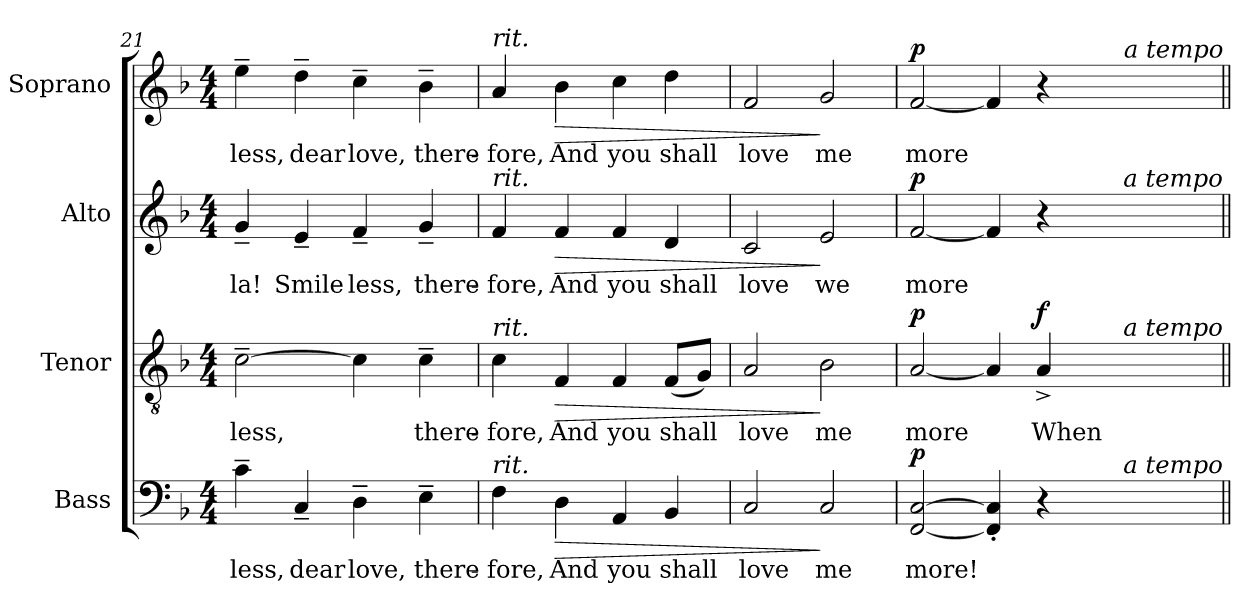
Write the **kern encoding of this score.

**kern	**text	**dynam	**kern	**text	**dynam	**kern	**text	**dynam	**kern	**text	**dynam
*part4	*part4	*part4	*part3	*part3	*part3	*part2	*part2	*part2	*part1	*part1	*part1
*staff4	*staff4	*staff4	*staff3	*staff3	*staff3	*staff2	*staff2	*staff2	*staff1	*staff1	*staff1
*I"Bass	*	*	*I"Tenor	*	*	*I"Alto	*	*	*I"Soprano	*	*
*I'B.	*	*	*I'T.	*	*	*I'A.	*	*	*I'S.	*	*
*clefF4	*	*	*clefGv2	*	*	*clefG2	*	*	*clefG2	*	*
*	*	*	*ITrd7c12	*	*	*	*	*	*	*	*
*k[b-]	*	*	*k[b-]	*	*	*k[b-]	*	*	*k[b-]	*	*
*F:	*	*	*F:	*	*	*F:	*	*	*F:	*	*
*M4/4	*	*	*M4/4	*	*	*M4/4	*	*	*M4/4	*	*
=21	=21	=21	=21	=21	=21	=21	=21	=21	=21	=21	=21
!	!LO:LY:b:color=#000000	!	!	!	!	!	!	!	!	!	!
!	!	!	!	!LO:LY:b:color=#000000	!	!	!	!	!	!	!
!	!	!	!	!	!	!	!LO:LY:b:color=#000000	!	!	!	!
!	!	!	!	!	!	!	!	!	!	!LO:LY:b:color=#000000	!
4c~i\	less,	.	[2C~i\	less,	.	4g~i/	la!	.	4ee~i\	less,	.
!	!LO:LY:b:color=#000000	!	!	!	!	!	!	!	!	!	!
!	!	!	!	!	!	!	!LO:LY:b:color=#000000	!	!	!	!
!	!	!	!	!	!	!	!	!	!	!LO:LY:b:color=#000000	!
4C~i/	dear	.	.	.	.	4e~i/	Smile	.	4dd~i\	dear	.
!	!LO:LY:b:color=#000000	!	!	!	!	!	!	!	!	!	!
!	!	!	!	!	!	!	!LO:LY:b:color=#000000	!	!	!	!
!	!	!	!	!	!	!	!	!	!	!LO:LY:b:color=#000000	!
4D~i\	love,	.	4Ci\]	.	.	4f~i/	less,	.	4cc~i\	love,	.
!	!LO:LY:b:color=#000000	!	!	!	!	!	!	!	!	!	!
!	!	!	!	!LO:LY:b:color=#000000	!	!	!	!	!	!	!
!	!	!	!	!	!	!	!LO:LY:b:color=#000000	!	!	!	!
!	!	!	!	!	!	!	!	!	!	!LO:LY:b:color=#000000	!
4E~i\	there-	.	4C~i\	there-	.	4g~i/	there-	.	4b-~i\	there-	.
=22	=22	=22	=22	=22	=22	=22	=22	=22	=22	=22	=22
!	!LO:LY:b:color=#000000	!	!	!	!	!	!	!	!	!	!
!	!	!	!	!LO:LY:b:color=#000000	!	!	!	!	!	!	!
!	!	!	!	!	!	!	!LO:LY:b:color=#000000	!	!	!	!
!	!	!	!	!	!	!	!	!	!LO:TX:a:i:t=rit.	!	!
!	!	!	!	!	!	!LO:TX:a:i:t=rit.	!	!	!	!	!
!	!	!	!LO:TX:a:i:t=rit.	!	!	!	!	!	!	!	!
!LO:TX:a:i:t=rit.	!	!	!	!	!	!	!	!	!	!	!
!	!	!	!	!	!	!	!	!	!	!LO:LY:b:color=#000000	!
4Fi\	-fore,	.	4Ci\	-fore,	.	4fi/	-fore,	.	4ai/	-fore,	.
!	!LO:LY:b:color=#000000	!LO:HP:b	!	!	!	!	!	!	!	!	!
!	!	!	!	!LO:LY:b:color=#000000	!LO:HP:b	!	!	!	!	!	!
!	!	!	!	!	!	!	!LO:LY:b:color=#000000	!LO:HP:b	!	!	!
!	!	!	!	!	!	!	!	!	!	!LO:LY:b:color=#000000	!LO:HP:b
4Di\	And	>	4FFi/	And	>	4fi/	And	>	4b-i\	And	>
!	!LO:LY:b:color=#000000	!	!	!	!	!	!	!	!	!	!
!	!	!	!	!LO:LY:b:color=#000000	!	!	!	!	!	!	!
!	!	!	!	!	!	!	!LO:LY:b:color=#000000	!	!	!	!
!	!	!	!	!	!	!	!	!	!	!LO:LY:b:color=#000000	!
4AAi/	you	.	4FFi/	you	.	4fi/	you	.	4cci\	you	.
!	!LO:LY:b:color=#000000	!	!	!	!	!	!	!	!	!	!
!	!	!	!	!LO:LY:b:color=#000000	!	!	!	!	!	!	!
!	!	!	!	!	!	!	!LO:LY:b:color=#000000	!	!	!	!
!	!	!	!	!	!	!	!	!	!	!LO:LY:b:color=#000000	!
4BB-i/	shall	.	(8FFi/L	shall	.	4di/	shall	.	4ddi\	shall	.
.	.	.	8GGi/J)	.	.	.	.	.	.	.	.
=23	=23	=23	=23	=23	=23	=23	=23	=23	=23	=23	=23
!	!LO:LY:b:color=#000000	!	!	!	!	!	!	!	!	!	!
!	!	!	!	!LO:LY:b:color=#000000	!	!	!	!	!	!	!
!	!	!	!	!	!	!	!LO:LY:b:color=#000000	!	!	!	!
!	!	!	!	!	!	!	!	!	!	!LO:LY:b:color=#000000	!
2Ci/	love	.	2AAi/	love	.	2ci/	love	.	2fi/	love	.
!	!LO:LY:b:color=#000000	!	!	!	!	!	!	!	!	!	!
!	!	!	!	!LO:LY:b:color=#000000	!	!	!	!	!	!	!
!	!	!	!	!	!	!	!LO:LY:b:color=#000000	!	!	!	!
!	!	!	!	!	!	!	!	!	!	!LO:LY:b:color=#000000	!
2Ci/	me	]	2BB-i\	me	]	2ei/	we	]	2gi/	me	]
!!LO:LB:g=z
=24	=24	=24	=24	=24	=24	=24	=24	=24	=24	=24	=24
!	!LO:LY:b:color=#000000	!	!	!	!	!	!	!	!	!	!
!	!	!	!	!LO:LY:b:color=#000000	!	!	!	!	!	!	!
!	!	!	!	!	!	!	!LO:LY:b:color=#000000	!	!	!	!
!	!	!	!	!	!	!	!	!	!	!LO:LY:b:color=#000000	!
*^	*	*	*^	*	*	*^	*	*	*	*	*
[2FFi/ [2Ci	2ryy	more!	p	[2AAi/	2ryy	more	p	[2fi/	2ryy	more	p	[2fi/	more	p
4FFi/]' 4Ci]'	4ryy	.	.	4AAi/]	4ryy	.	.	4fi/]	4ryy	.	.	4fi/]	.	.
!	!	!	!	!	!	!LO:LY:b:color=#000000	!	!	!	!	!	!	!	!
4r	8ryy	.	.	4AA^i/	8ryy	When	f	4r	8ryy	.	.	4r	.	.
.	16ryy	.	.	.	16ryy	.	.	.	16ryy	.	.	.	.	.
.	32ryy	.	.	.	32ryy	.	.	.	32ryy	.	.	.	.	.
.	64ryy	.	.	.	64ryy	.	.	.	64ryy	.	.	.	.	.
.	128...ryy	.	.	.	128...ryy	.	.	.	128...ryy	.	.	.	.	.
!	!	!	!	!	!	!	!	!	!LO:TX:a:i:t=a tempo	!	!	!	!	!
!	!	!	!	!	!LO:TX:a:i:t=a tempo	!	!	!	!	!	!	!	!	!
!	!LO:TX:a:i:t=a tempo	!	!	!	!	!	!	!	!	!	!	!	!	!
.	1024ryy	.	.	.	1024ryy	.	.	.	1024ryy	.	.	.	.	.
!	!	!	!	!	!	!	!	!	!	!	!	!LO:TX:a:i:t=a tempo	!	!
*v	*v	*	*	*	*	*	*	*v	*v	*	*	*	*	*
*	*	*	*v	*v	*	*	*	*	*	*	*	*
=||	=||	=||	=||	=||	=||	=||	=||	=||	=||	=||	=||
*-	*-	*-	*-	*-	*-	*-	*-	*-	*-	*-	*-
